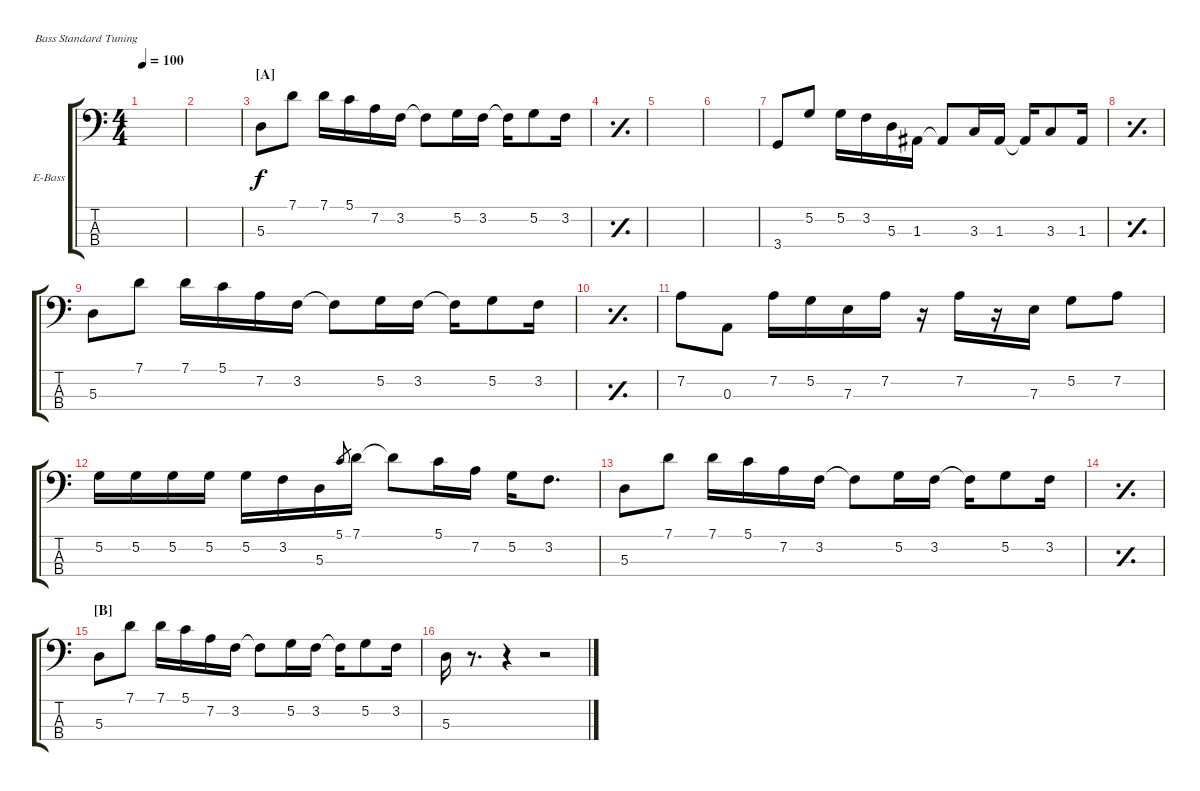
\defaultSystemsLayout 4
\bracketExtendMode groupsimilarinstruments
\firstSystemTrackNameOrientation horizontal
\otherSystemsTrackNameOrientation horizontal
\track ("John Paul Jones" "E-Bass") {instrument electricbassfinger}
\staff {score tabs}
\tuning (G2 D2 A1 E1)
\ts (4 4)
\tempo 100
\clef f4
\scale
0.487395
\ks c
|
\section ("" "")
\scale
0.256303 |
\section ("A" "")
\scale
0.256303 5.3.8 7.1.8 7.1.16 5.1.16 7.2.16 3.2.16 3.2{t}.8 5.2.16 3.2.16 3.2{t}.16 5.2.8 3.2.16 |
\simile simple
|
|
|
\simile none
3.4.8 5.2.8 5.2.16 3.2.16 5.3.16 1.3.16 1.3{t}.8 3.3.16 1.3.16 1.3{t}.16 3.3.8 1.3.16 |
\simile simple
|
\simile none
5.3.8 7.1.8 7.1.16 5.1.16 7.2.16 3.2.16 3.2{t}.8 5.2.16 3.2.16 3.2{t}.16 5.2.8 3.2.16 |
\simile simple
|
\simile none
7.2.8 0.3.8 7.2.16 5.2.16 7.3.16 7.2.16 r.16 7.2.16 r.16 7.3.16 5.2.8 7.2.8 |
5.2.16 5.2.16 5.2.16 5.2.16 5.2.16 3.2.16 5.3.16 5.1.8{gr} 7.1.16 7.1{t}.8 5.1.16 7.2.16 5.2.16 3.2.8{d} |
5.3.8 7.1.8 7.1.16 5.1.16 7.2.16 3.2.16 3.2{t}.8 5.2.16 3.2.16 3.2{t}.16 5.2.8 3.2.16 |
\simile simple
|
\section ("B" "")
\simile none
5.3.8 7.1.8 7.1.16 5.1.16 7.2.16 3.2.16 3.2{t}.8 5.2.16 3.2.16 3.2{t}.16 5.2.8 3.2.16 |
5.3.16 r.8{d} r.4 r.2
